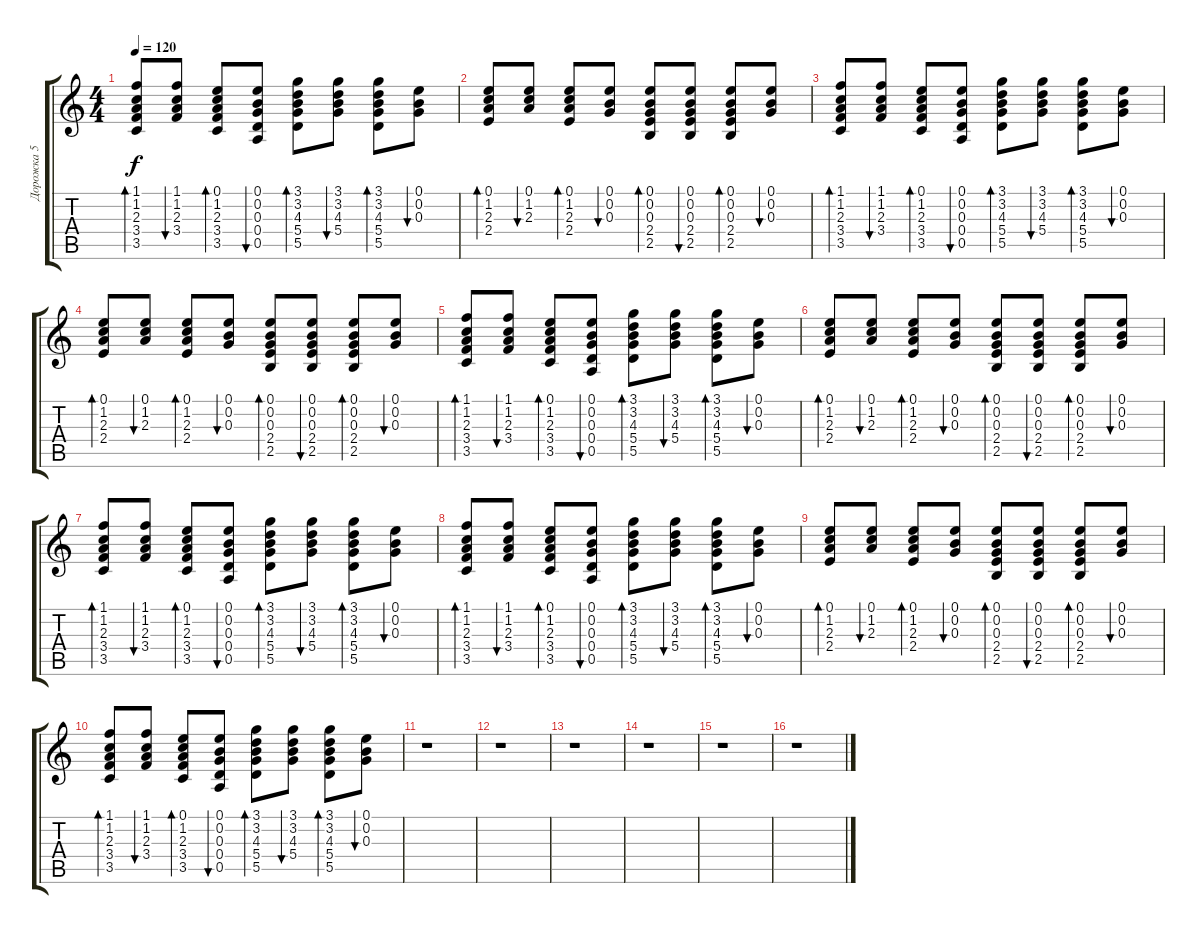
\track ("Дорожка 5" "Дорожка 5") {instrument acousticguitarnylon}
\staff {score tabs}
\tuning (E4 B3 G3 D3 A2 E2) {hide}
\ts (4 4)
\tempo 120
\clef g2
\ks c
(1.1 1.2 2.3 3.4 3.5).8{bd 60 dy f} (1.1 1.2 2.3 3.4).8{bu 60} (0.1 1.2 2.3 3.4 3.5).8{bd 60} (0.1 0.2 0.3 0.4 0.5).8{bu 60} (3.1 3.2 4.3 5.4 5.5).8{bd 60} (3.1 3.2 4.3 5.4).8{bu 60} (3.1 3.2 4.3 5.4 5.5).8{bd 60} (0.1 0.2 0.3).8{bu 60} |
(0.1 1.2 2.3 2.4).8{bd 60} (0.1 1.2 2.3).8{bu 60} (0.1 1.2 2.3 2.4).8{bd 60} (0.1 0.2 0.3).8{bu 60} (0.1 0.2 0.3 2.4 2.5).8{bd 60} (0.1 0.2 0.3 2.4 2.5).8{bu 60} (0.1 0.2 0.3 2.4 2.5).8{bd 60} (0.1 0.2 0.3).8{bu 60} |
(1.1 1.2 2.3 3.4 3.5).8{bd 60} (1.1 1.2 2.3 3.4).8{bu 60} (0.1 1.2 2.3 3.4 3.5).8{bd 60} (0.1 0.2 0.3 0.4 0.5).8{bu 60} (3.1 3.2 4.3 5.4 5.5).8{bd 60} (3.1 3.2 4.3 5.4).8{bu 60} (3.1 3.2 4.3 5.4 5.5).8{bd 60} (0.1 0.2 0.3).8{bu 60} |
(0.1 1.2 2.3 2.4).8{bd 60} (0.1 1.2 2.3).8{bu 60} (0.1 1.2 2.3 2.4).8{bd 60} (0.1 0.2 0.3).8{bu 60} (0.1 0.2 0.3 2.4 2.5).8{bd 60} (0.1 0.2 0.3 2.4 2.5).8{bu 60} (0.1 0.2 0.3 2.4 2.5).8{bd 60} (0.1 0.2 0.3).8{bu 60} |
(1.1 1.2 2.3 3.4 3.5).8{bd 60} (1.1 1.2 2.3 3.4).8{bu 60} (0.1 1.2 2.3 3.4 3.5).8{bd 60} (0.1 0.2 0.3 0.4 0.5).8{bu 60} (3.1 3.2 4.3 5.4 5.5).8{bd 60} (3.1 3.2 4.3 5.4).8{bu 60} (3.1 3.2 4.3 5.4 5.5).8{bd 60} (0.1 0.2 0.3).8{bu 60} |
(0.1 1.2 2.3 2.4).8{bd 60} (0.1 1.2 2.3).8{bu 60} (0.1 1.2 2.3 2.4).8{bd 60} (0.1 0.2 0.3).8{bu 60} (0.1 0.2 0.3 2.4 2.5).8{bd 60} (0.1 0.2 0.3 2.4 2.5).8{bu 60} (0.1 0.2 0.3 2.4 2.5).8{bd 60} (0.1 0.2 0.3).8{bu 60} |
(1.1 1.2 2.3 3.4 3.5).8{bd 60} (1.1 1.2 2.3 3.4).8{bu 60} (0.1 1.2 2.3 3.4 3.5).8{bd 60} (0.1 0.2 0.3 0.4 0.5).8{bu 60} (3.1 3.2 4.3 5.4 5.5).8{bd 60} (3.1 3.2 4.3 5.4).8{bu 60} (3.1 3.2 4.3 5.4 5.5).8{bd 60} (0.1 0.2 0.3).8{bu 60} |
(1.1 1.2 2.3 3.4 3.5).8{bd 60} (1.1 1.2 2.3 3.4).8{bu 60} (0.1 1.2 2.3 3.4 3.5).8{bd 60} (0.1 0.2 0.3 0.4 0.5).8{bu 60} (3.1 3.2 4.3 5.4 5.5).8{bd 60} (3.1 3.2 4.3 5.4).8{bu 60} (3.1 3.2 4.3 5.4 5.5).8{bd 60} (0.1 0.2 0.3).8{bu 60} |
(0.1 1.2 2.3 2.4).8{bd 60} (0.1 1.2 2.3).8{bu 60} (0.1 1.2 2.3 2.4).8{bd 60} (0.1 0.2 0.3).8{bu 60} (0.1 0.2 0.3 2.4 2.5).8{bd 60} (0.1 0.2 0.3 2.4 2.5).8{bu 60} (0.1 0.2 0.3 2.4 2.5).8{bd 60} (0.1 0.2 0.3).8{bu 60} |
(1.1 1.2 2.3 3.4 3.5).8{bd 60} (1.1 1.2 2.3 3.4).8{bu 60} (0.1 1.2 2.3 3.4 3.5).8{bd 60} (0.1 0.2 0.3 0.4 0.5).8{bu 60} (3.1 3.2 4.3 5.4 5.5).8{bd 60} (3.1 3.2 4.3 5.4).8{bu 60} (3.1 3.2 4.3 5.4 5.5).8{bd 60} (0.1 0.2 0.3).8{bu 60} |
r.1 |
r.1 |
r.1 |
r.1 |
r.1 |
r.1
